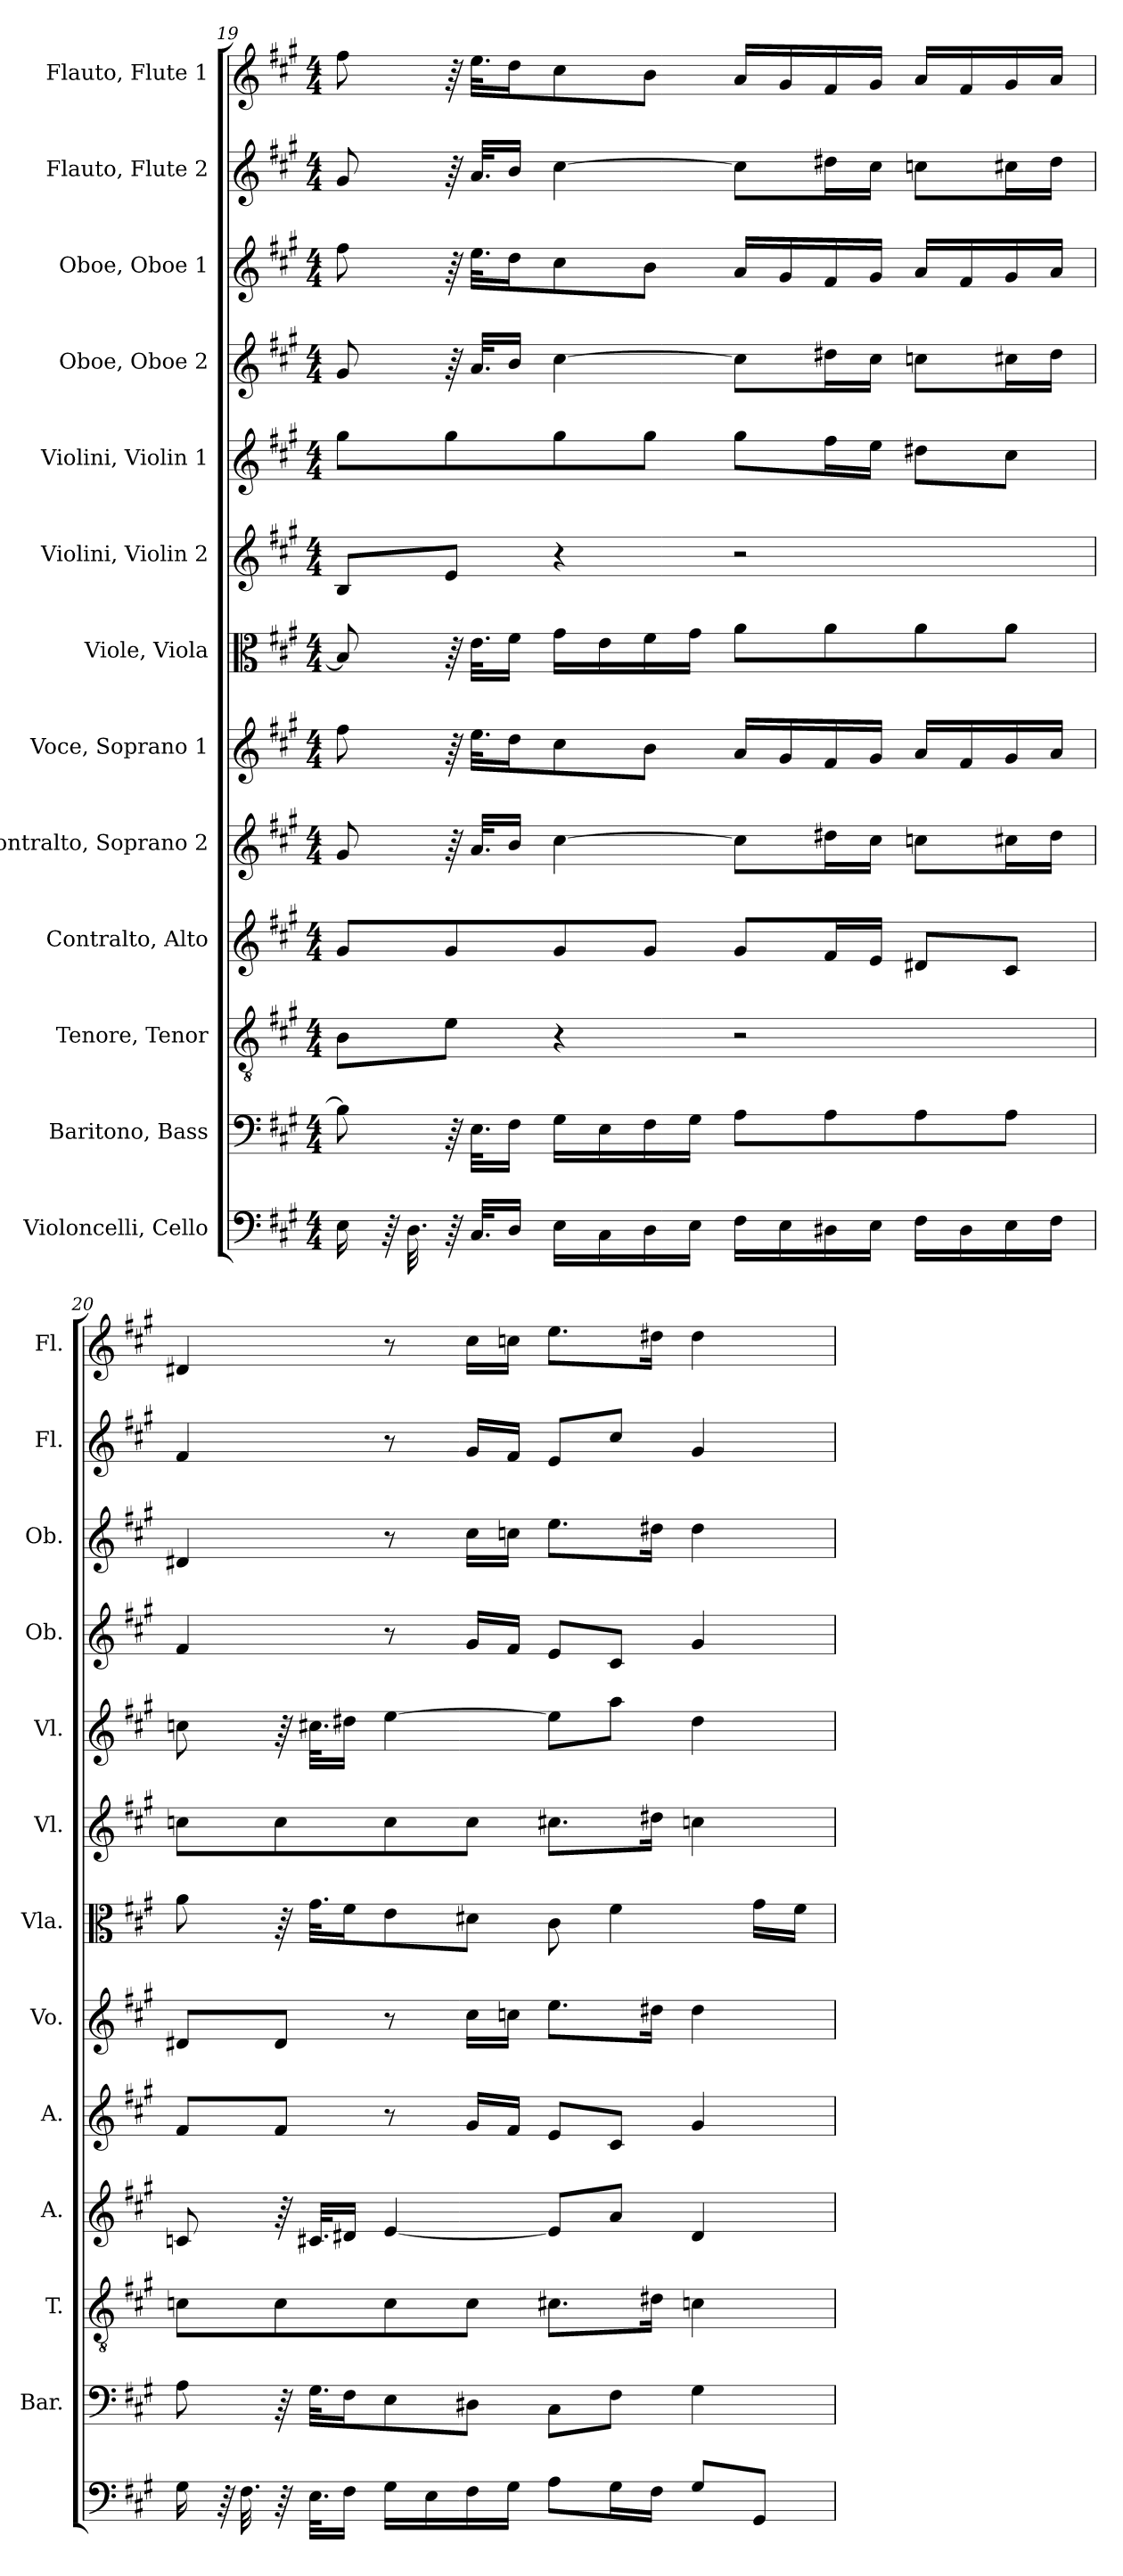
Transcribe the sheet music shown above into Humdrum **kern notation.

**kern	**kern	**kern	**kern	**kern	**kern	**kern	**kern	**kern	**kern	**kern	**kern	**kern
*part13	*part12	*part11	*part10	*part9	*part8	*part7	*part6	*part5	*part4	*part3	*part2	*part1
*staff13	*staff12	*staff11	*staff10	*staff9	*staff8	*staff7	*staff6	*staff5	*staff4	*staff3	*staff2	*staff1
*I"Violoncelli, Cello	*I"Baritono, Bass	*I"Tenore, Tenor	*I"Contralto, Alto	*I"Contralto, Soprano 2	*I"Voce, Soprano 1	*I"Viole, Viola	*I"Violini, Violin 2	*I"Violini, Violin 1	*I"Oboe, Oboe 2	*I"Oboe, Oboe 1	*I"Flauto, Flute 2	*I"Flauto, Flute 1
*	*I'Bar.	*I'T.	*I'A.	*I'A.	*I'Vo.	*I'Vla.	*I'Vl.	*I'Vl.	*I'Ob.	*I'Ob.	*I'Fl.	*I'Fl.
*clefF4	*clefF4	*clefGv2	*clefG2	*clefG2	*clefG2	*clefC3	*clefG2	*clefG2	*clefG2	*clefG2	*clefG2	*clefG2
*k[f#c#g#]	*k[f#c#g#]	*k[f#c#g#]	*k[f#c#g#]	*k[f#c#g#]	*k[f#c#g#]	*k[f#c#g#]	*k[f#c#g#]	*k[f#c#g#]	*k[f#c#g#]	*k[f#c#g#]	*k[f#c#g#]	*k[f#c#g#]
*M4/4	*M4/4	*M4/4	*M4/4	*M4/4	*M4/4	*M4/4	*M4/4	*M4/4	*M4/4	*M4/4	*M4/4	*M4/4
=19	=19	=19	=19	=19	=19	=19	=19	=19	=19	=19	=19	=19
16E\	8B\]	8B\L	8g#/L	8g#/	8ff#\	8B/]	8B/L	8gg#\L	8g#/	8ff#\	8g#/	8ff#\
64r	.	.	.	.	.	.	.	.	.	.	.	.
32.D\	.	.	.	.	.	.	.	.	.	.	.	.
64r	64r	8e\J	8g#/	64r	64r	64r	8e/J	8gg#\	64r	64r	64r	64r
32.C#/KLL	32.E\KLL	.	.	32.a/KLL	32.ee\KLL	32.e\KLL	.	.	32.a/KLL	32.ee\KLL	32.a/KLL	32.ee\KLL
16D/JJ	16F#\JJ	.	.	16b/JJ	16dd\J	16f#\JJ	.	.	16b/JJ	16dd\J	16b/JJ	16dd\J
16E\LL	16G#\LL	4r	8g#/	[4cc#\	8cc#\	16g#\LL	4r	8gg#\	[4cc#\	8cc#\	[4cc#\	8cc#\
16C#\	16E\	.	.	.	.	16e\	.	.	.	.	.	.
16D\	16F#\	.	8g#/J	.	8b\J	16f#\	.	8gg#\J	.	8b\J	.	8b\J
16E\JJ	16G#\JJ	.	.	.	.	16g#\JJ	.	.	.	.	.	.
16F#\LL	8A\L	2r	8g#/L	8cc#\L]	16a/LL	8a\L	2r	8gg#\L	8cc#\L]	16a/LL	8cc#\L]	16a/LL
16E\	.	.	.	.	16g#/	.	.	.	.	16g#/	.	16g#/
16D#X\	8A\	.	16f#/L	16dd#X\L	16f#/	8a\	.	16ff#\L	16dd#X\L	16f#/	16dd#X\L	16f#/
16E\JJ	.	.	16e/JJ	16cc#\JJ	16g#/JJ	.	.	16ee\JJ	16cc#\JJ	16g#/JJ	16cc#\JJ	16g#/JJ
16F#\LL	8A\	.	8d#X/L	8ccn\L	16a/LL	8a\	.	8dd#X\L	8ccn\L	16a/LL	8ccn\L	16a/LL
16D#\	.	.	.	.	16f#/	.	.	.	.	16f#/	.	16f#/
16E\	8A\J	.	8c#/J	16cc#X\L	16g#/	8a\J	.	8cc#\J	16cc#X\L	16g#/	16cc#X\L	16g#/
16F#\JJ	.	.	.	16dd#\JJ	16a/JJ	.	.	.	16dd#\JJ	16a/JJ	16dd#\JJ	16a/JJ
!!LO:PB:g=z
=20	=20	=20	=20	=20	=20	=20	=20	=20	=20	=20	=20	=20
16G#\	8A\	8cn\L	8cn/	8f#/L	8d#X/L	8a\	8ccn\L	8ccn\	4f#/	4d#X/	4f#/	4d#X/
64r	.	.	.	.	.	.	.	.	.	.	.	.
32.F#\	.	.	.	.	.	.	.	.	.	.	.	.
64r	64r	8c\	64r	8f#/J	8d#/J	64r	8cc\	64r	.	.	.	.
32.E\KLL	32.G#\KLL	.	32.c#X/KLL	.	.	32.g#\KLL	.	32.cc#X\KLL	.	.	.	.
16F#\JJ	16F#\J	.	16d#X/JJ	.	.	16f#\J	.	16dd#X\JJ	.	.	.	.
16G#\LL	8E\	8c\	[4e/	8r	8r	8e\	8cc\	[4ee\	8r	8r	8r	8r
16E\	.	.	.	.	.	.	.	.	.	.	.	.
16F#\	8D#X\J	8c\J	.	16g#/LL	16cc#\LL	8d#X\J	8cc\J	.	16g#/LL	16cc#\LL	16g#/LL	16cc#\LL
16G#\JJ	.	.	.	16f#/JJ	16ccn\JJ	.	.	.	16f#/JJ	16ccn\JJ	16f#/JJ	16ccn\JJ
8A\L	8C#\L	8.c#X\L	8e/L]	8e/L	8.ee\L	8c#\	8.cc#X\L	8ee\L]	8e/L	8.ee\L	8e/L	8.ee\L
16G#\L	8F#\J	.	8a/J	8c#/J	.	4f#\	.	8aa\J	8c#/J	.	8cc#/J	.
16F#\JJ	.	16d#X\Jk	.	.	16dd#X\Jk	.	16dd#X\Jk	.	.	16dd#X\Jk	.	16dd#X\Jk
8G#/L	4G#\	4cn\	4d#/	4g#/	4dd#\	.	4ccn\	4dd#\	4g#/	4dd#\	4g#/	4dd#\
8GG#/J	.	.	.	.	.	16g#\LL	.	.	.	.	.	.
.	.	.	.	.	.	16f#\JJ	.	.	.	.	.	.
=	=	=	=	=	=	=	=	=	=	=	=	=
*-	*-	*-	*-	*-	*-	*-	*-	*-	*-	*-	*-	*-
